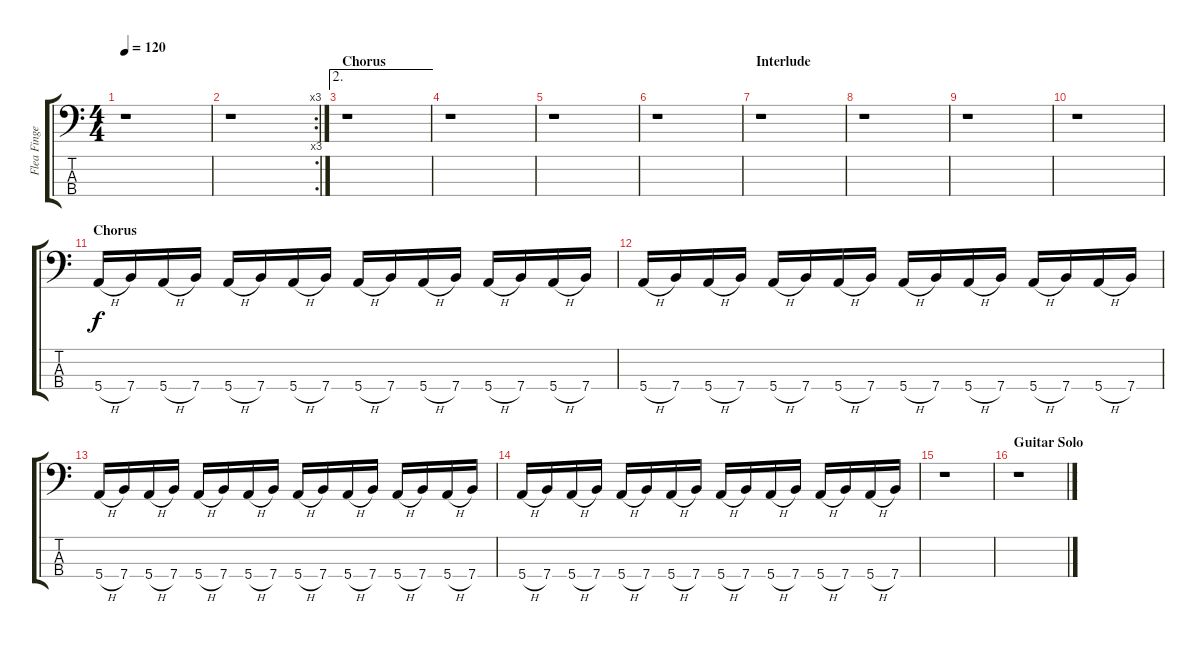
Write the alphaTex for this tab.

\track ("Flea Finger" "Flea Finge") {instrument electricbassfinger}
\staff {score tabs}
\tuning (G2 D2 A1 E1) {hide}
\ts (4 4)
\tempo 120
\clef f4
\ks c
r.1{dy f} |
\rc 3
r.1 |
\ae 2
\section ("" "Chorus")
r.1 |
r.1 |
r.1 |
r.1 |
\section ("" "Interlude")
r.1 |
r.1 |
r.1 |
r.1 |
\section ("" "Chorus")
5.4{h}.16 7.4.16 5.4{h}.16 7.4.16 5.4{h}.16 7.4.16 5.4{h}.16 7.4.16 5.4{h}.16 7.4.16 5.4{h}.16 7.4.16 5.4{h}.16 7.4.16 5.4{h}.16 7.4.16 |
5.4{h}.16 7.4.16 5.4{h}.16 7.4.16 5.4{h}.16 7.4.16 5.4{h}.16 7.4.16 5.4{h}.16 7.4.16 5.4{h}.16 7.4.16 5.4{h}.16 7.4.16 5.4{h}.16 7.4.16 |
5.4{h}.16 7.4.16 5.4{h}.16 7.4.16 5.4{h}.16 7.4.16 5.4{h}.16 7.4.16 5.4{h}.16 7.4.16 5.4{h}.16 7.4.16 5.4{h}.16 7.4.16 5.4{h}.16 7.4.16 |
5.4{h}.16 7.4.16 5.4{h}.16 7.4.16 5.4{h}.16 7.4.16 5.4{h}.16 7.4.16 5.4{h}.16 7.4.16 5.4{h}.16 7.4.16 5.4{h}.16 7.4.16 5.4{h}.16 7.4.16 |
r.1 |
\section ("" "Guitar Solo")
r.1
